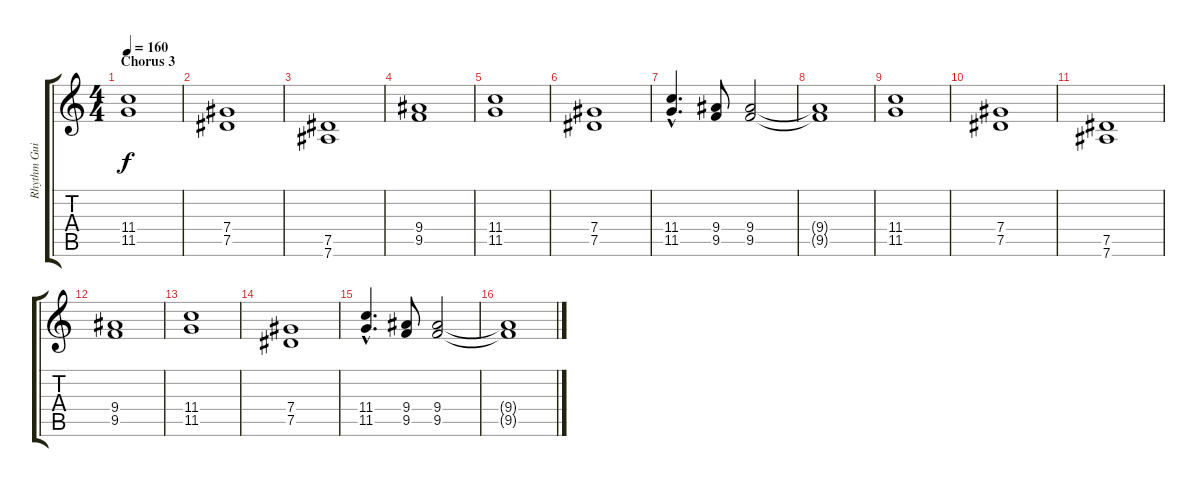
\track ("Rhythm Guitar" "Rhythm Gui") {instrument distortionguitar}
\staff {score tabs}
\tuning (Eb4 Bb3 Gb3 Db3 Ab2 Eb2) {hide}
\ts (4 4)
\section ("" "Chorus 3")
\tempo 160
\clef g2
\ks c
(11.4 11.5).1{dy f} |
(7.4 7.5).1 |
(7.5 7.6).1 |
(9.4 9.5).1 |
(11.4 11.5).1 |
(7.4 7.5).1 |
(11.4{hac} 11.5{hac}).4{d} (9.4 9.5).8 (9.4 9.5).2 |
(9.4{t} 9.5{t}).1 |
(11.4 11.5).1 |
(7.4 7.5).1 |
(7.5 7.6).1 |
(9.4 9.5).1 |
(11.4 11.5).1 |
(7.4 7.5).1 |
(11.4{hac} 11.5{hac}).4{d} (9.4 9.5).8 (9.4 9.5).2 |
(9.4{t} 9.5{t}).1
